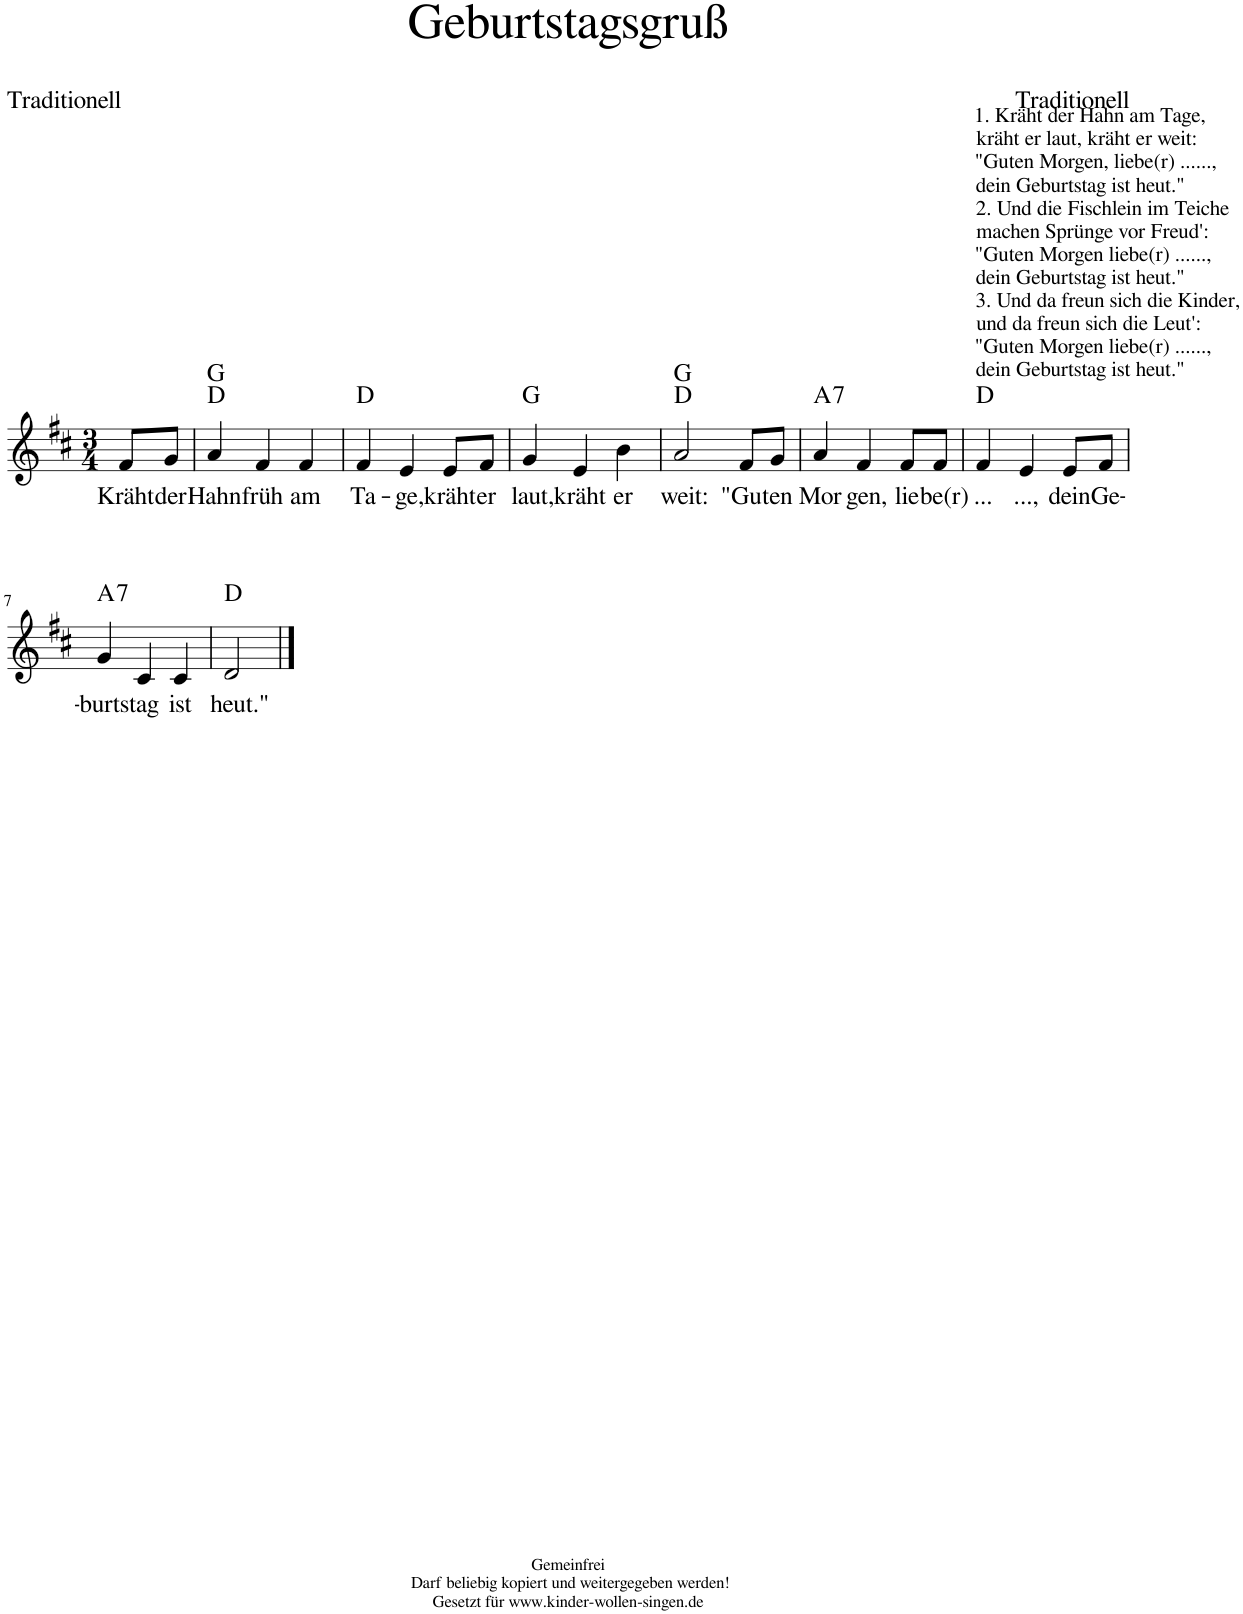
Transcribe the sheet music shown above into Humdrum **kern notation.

**kern	**text	**harte
*part1	*part1	*part1
*staff1	*staff1	*
*I"Voice	*	*
*clefG2	*	*
*k[f#c#]	*	*
*M3/4	*	*
=	=	=
!	!LO:LY:b	!
8f#/L	Kräht	.
!	!LO:LY:b	!
8g/J	der	.
=1	=1	=1
!	!LO:LY:b	!
4a/	Hahn	D:maj G:maj
!	!LO:LY:b	!
4f#/	früh	.
!	!LO:LY:b	!
4f#/	am	.
=2	=2	=2
!	!LO:LY:b	!
4f#/	Ta-	D:maj
!	!LO:LY:b	!
4e/	-ge,	.
!	!LO:LY:b	!
8e/L	kräht	.
!	!LO:LY:b	!
8f#/J	er	.
=3	=3	=3
!	!LO:LY:b	!
4g/	laut,	G:maj
!	!LO:LY:b	!
4e/	kräht	.
!	!LO:LY:b	!
4b\	er	.
=4	=4	=4
!	!LO:LY:b	!
2a/	weit:	D:maj G:maj
!	!LO:LY:b	!
8f#/L	"Gu-	.
!	!LO:LY:b	!
8g/J	-ten	.
=5	=5	=5
!	!LO:LY:b	!LO:H:kt=7
4a/	Mor-	A:7
!	!LO:LY:b	!
4f#/	-gen,	.
!	!LO:LY:b	!
8f#/L	lie-	.
!	!LO:LY:b	!
8f#/J	-be(r)	.
=6	=6	=6
!LO:TX:a:t=1. Kräht der Hahn am Tage,	!	!
!LO:TX:a:t=kräht er laut, kräht er weit&colon;	!	!
!LO:TX:a:t="Guten Morgen, liebe(r) ......,	!	!
!LO:TX:a:t=dein Geburtstag ist heut."	!	!
!LO:TX:a:t=2. Und die Fischlein im Teiche	!	!
!LO:TX:a:t=machen Sprünge vor Freud'&colon;	!	!
!LO:TX:a:t="Guten Morgen liebe(r) ......,	!	!
!LO:TX:a:t=dein Geburtstag ist heut."	!	!
!LO:TX:a:t=3. Und da freun sich die Kinder,	!	!
!LO:TX:a:t=und da freun sich die Leut'&colon;	!	!
!LO:TX:a:t="Guten Morgen liebe(r) ......,	!	!
!LO:TX:a:t=dein Geburtstag ist heut."	!	!
!	!LO:LY:b	!
4f#/	...	D:maj
!	!LO:LY:b	!
4e/	...,	.
!	!LO:LY:b	!
8e/L	dein	.
!	!LO:LY:b	!
8f#/J	Ge-	.
!!LO:LB:g=z
=7	=7	=7
!	!LO:LY:b	!LO:H:kt=7
4g/	-burts-	A:7
!	!LO:LY:b	!
4c#/	-tag	.
!	!LO:LY:b	!
4c#/	ist	.
=7X1	=7X1	=7X1
!	!LO:LY:b	!
2d/	heut."	D:maj
==	==	==
*-	*-	*-
